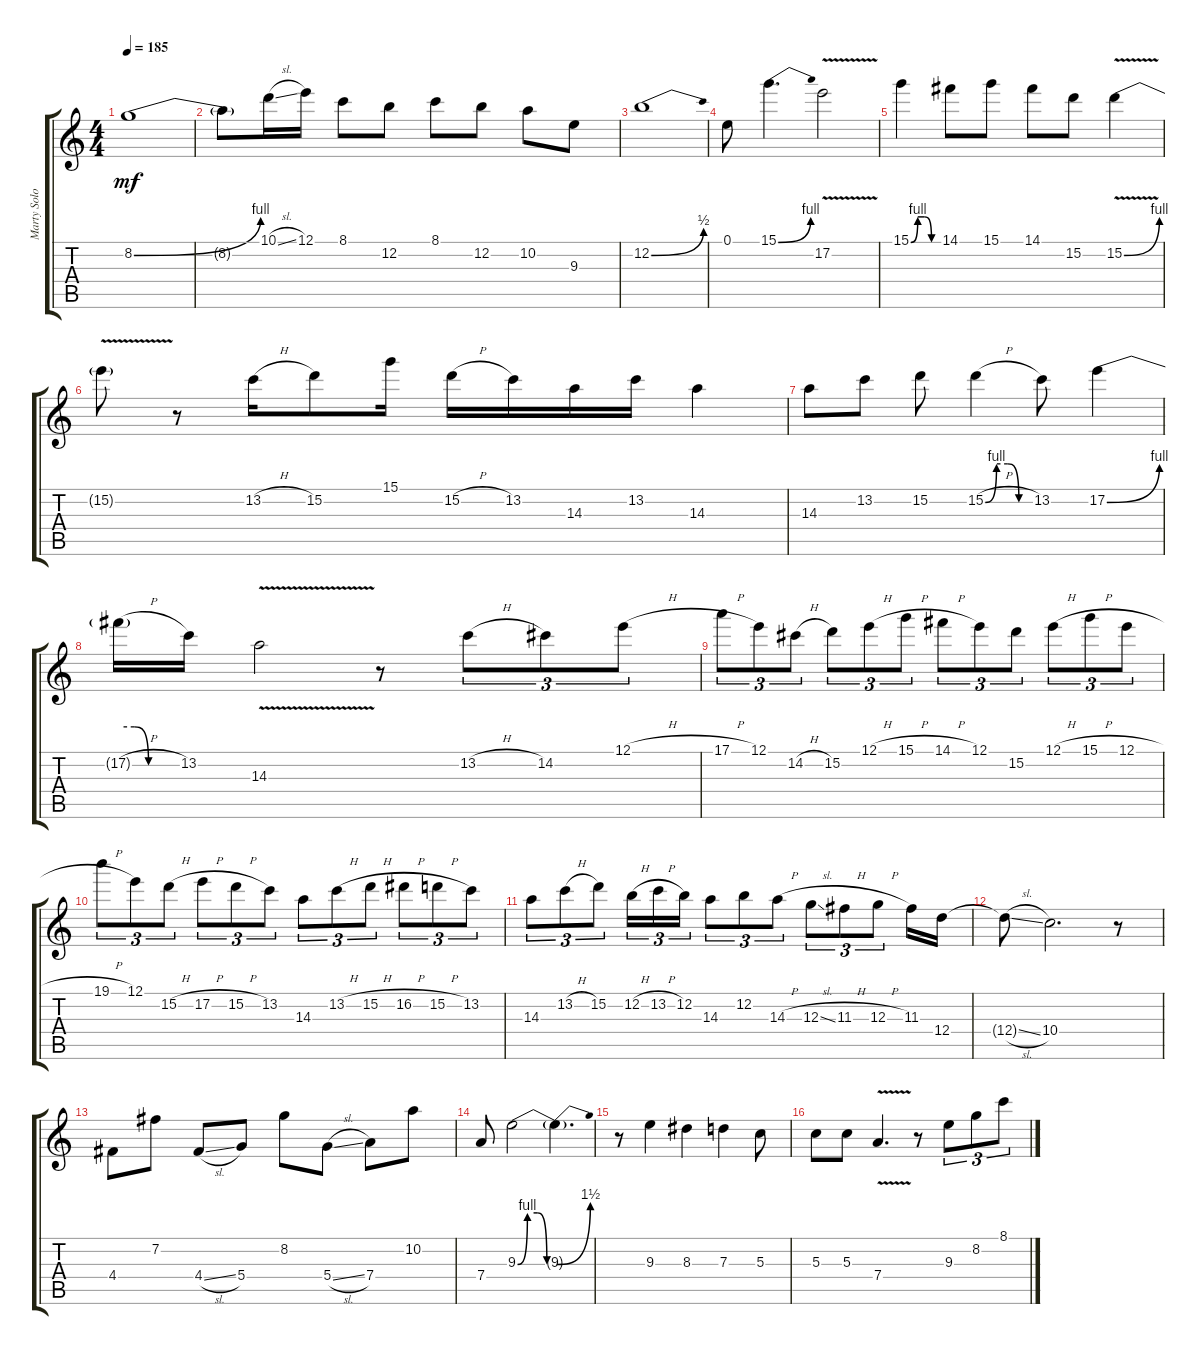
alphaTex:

\track ("Marty Solo" "Marty Solo") {instrument distortionguitar}
\staff {score tabs}
\tuning (E4 B3 G3 D3 A2 E2) {hide}
\ts (4 4)
\tempo 185
\clef g2
\ks c
8.2{be (bend 0 0 60 4)}.1{dy mf instrument distortionguitar} |
8.2{t}.8 10.1{sl}.16 12.1.16 8.1.8 12.2.8 8.1.8 12.2.8 10.2.8 9.3.8 |
12.2{be (bend 0 0 60 2)}.1 |
0.1.8 15.1{be (bend 0 0 60 4)}.4{d} 17.2{v}.2 |
15.1{be (custom 0 0 15 4 30 4 45 0 60 0)}.4 14.1.8 15.1.8 14.1.8 15.2.8 15.2{be (bend 0 0 60 4) v}.4 |
15.2{t}.8 r.8 13.2{h}.16 15.2.8 15.1.16 15.2{h}.16 13.2.16 14.3.16 13.2.16 14.3.4 |
14.3.8 13.2.8 15.2.8 15.2{be (custom 0 0 15 4 30 4 45 0 60 0) h}.4 13.2.8 17.2{be (bend 0 0 60 4)}.4 |
17.2{be (custom 0 4 15 4 30 0 60 0) h t}.16 13.2.16 14.3{v}.2 r.8 13.2{h}.8{tu (3 2)} 14.2.8{tu (3 2)} 12.1{h}.8{tu (3 2)} |
17.1{h}.8{tu (3 2)} 12.1.8{tu (3 2)} 14.2{h}.8{tu (3 2)} 15.2.8{tu (3 2)} 12.1{h}.8{tu (3 2)} 15.1{h}.8{tu (3 2)} 14.1{h}.8{tu (3 2)} 12.1.8{tu (3 2)} 15.2.8{tu (3 2)} 12.1{h}.8{tu (3 2)} 15.1{h}.8{tu (3 2)} 12.1{h}.8{tu (3 2)} |
19.1{h}.8{tu (3 2)} 12.1.8{tu (3 2)} 15.2{h}.8{tu (3 2)} 17.2{h}.8{tu (3 2)} 15.2{h}.8{tu (3 2)} 13.2.8{tu (3 2)} 14.3.8{tu (3 2)} 13.2{h}.8{tu (3 2)} 15.2{h}.8{tu (3 2)} 16.2{h}.8{tu (3 2)} 15.2{h}.8{tu (3 2)} 13.2.8{tu (3 2)} |
14.3.8{tu (3 2)} 13.2{h}.8{tu (3 2)} 15.2.8{tu (3 2)} 12.2{h}.16{tu (3 2)} 13.2{h}.16{tu (3 2)} 12.2.16{tu (3 2)} 14.3.8{tu (3 2)} 12.2.8{tu (3 2)} 14.3{h}.8{tu (3 2)} 12.3{sl}.8{tu (3 2)} 11.3{h}.8{tu (3 2)} 12.3{h}.8{tu (3 2)} 11.3.16 12.4.16 |
12.4{sl t}.8 10.4.2{d} r.8 |
4.4.8 7.2.8 4.4{sl}.8 5.4.8 8.2.8 5.4{sl}.8 7.4.8 10.2.8 |
7.4.8 9.3{be (custom 0 0 15 4 30 4 45 0 60 0)}.2 9.3{be (bend 0 0 60 6) t}.4{d} |
r.8 9.3.4 8.3.4 7.3.4 5.3.8 |
5.3.8 5.3.8 7.4{v}.4{d} r.8 9.3.8{tu (3 2)} 8.2.8{tu (3 2)} 8.1.8{tu (3 2)}
